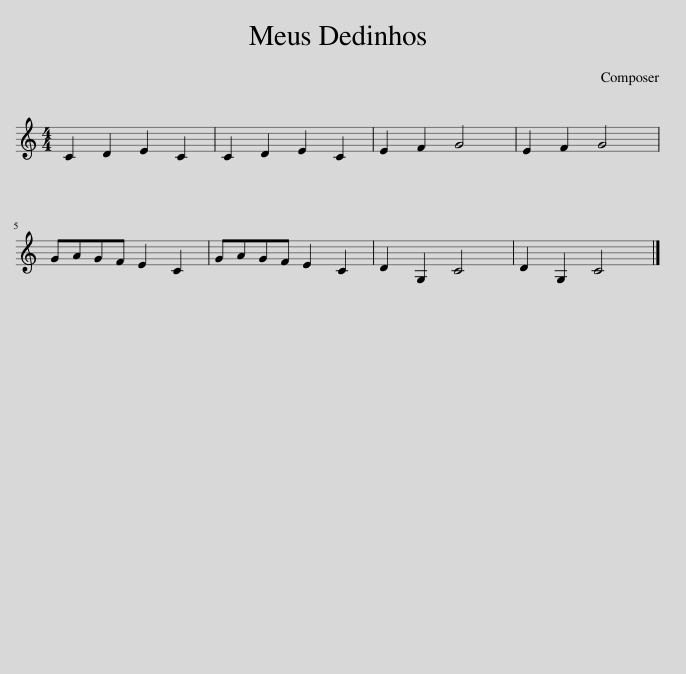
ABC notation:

X:1
L:1/8
M:4/4
I:linebreak $
K:C
V:1 treble
V:1
 C2 D2 E2 C2 | C2 D2 E2 C2 | E2 F2 G4 | E2 F2 G4 |$ GAGF E2 C2 | %5
 GAGF E2 C2 | D2 G,2 C4 | D2 G,2 C4 |] %8
